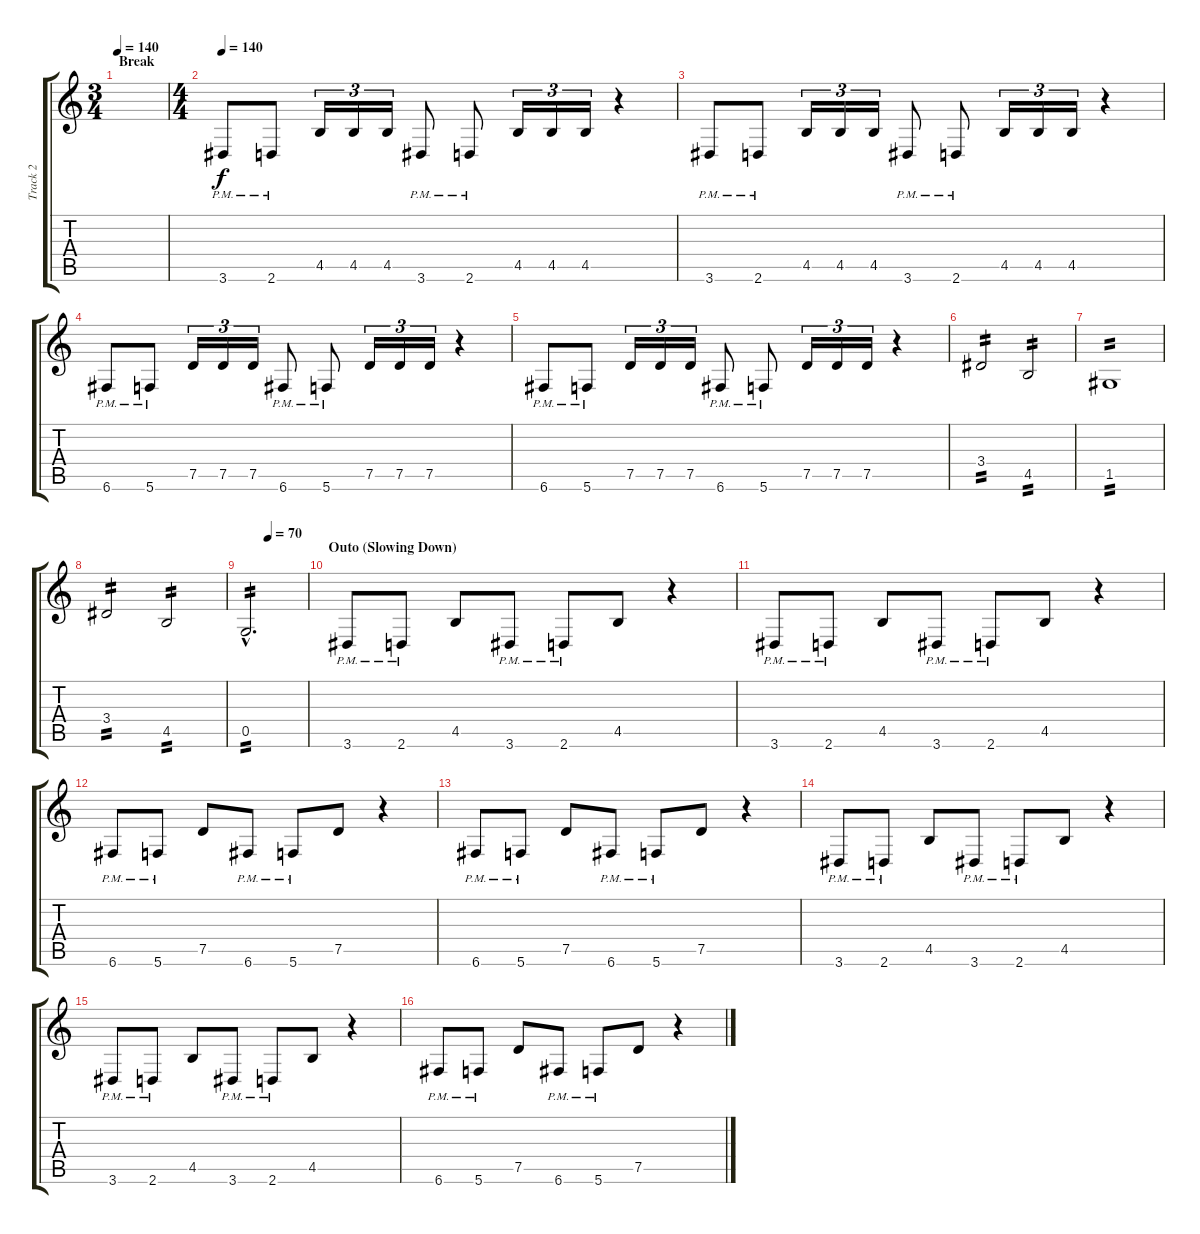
\track ("Track 2" "Track 2") {instrument overdrivenguitar}
\staff {score tabs}
\tuning (D4 A3 F3 C3 G2 C2) {hide}
\ts (3 4)
\section ("" "Break")
\tempo 140
\clef g2
\ks c
|
\ts (4 4)
\tempo 140
3.6{pm}.8 2.6{pm}.8 4.5.16{tu (3 2)} 4.5.16{tu (3 2)} 4.5.16{tu (3 2)} 3.6{pm}.8 2.6{pm}.8 4.5.16{tu (3 2)} 4.5.16{tu (3 2)} 4.5.16{tu (3 2)} r.4 |
3.6{pm}.8 2.6{pm}.8 4.5.16{tu (3 2)} 4.5.16{tu (3 2)} 4.5.16{tu (3 2)} 3.6{pm}.8 2.6{pm}.8 4.5.16{tu (3 2)} 4.5.16{tu (3 2)} 4.5.16{tu (3 2)} r.4 |
6.6{pm}.8 5.6{pm}.8 7.5.16{tu (3 2)} 7.5.16{tu (3 2)} 7.5.16{tu (3 2)} 6.6{pm}.8 5.6{pm}.8 7.5.16{tu (3 2)} 7.5.16{tu (3 2)} 7.5.16{tu (3 2)} r.4 |
6.6{pm}.8 5.6{pm}.8 7.5.16{tu (3 2)} 7.5.16{tu (3 2)} 7.5.16{tu (3 2)} 6.6{pm}.8 5.6{pm}.8 7.5.16{tu (3 2)} 7.5.16{tu (3 2)} 7.5.16{tu (3 2)} r.4 |
3.4.2{tp 2} 4.5.2{tp 2} |
1.5.1{tp 2} |
3.4.2{tp 2} 4.5.2{tp 2} |
\tempo (70 0.375)
0.5{hac}.2{d tp 2} |
\section ("" "Outo (Slowing Down)")
3.6{pm}.8 2.6{pm}.8 4.5.8 3.6{pm}.8 2.6{pm}.8 4.5.8 r.4 |
3.6{pm}.8 2.6{pm}.8 4.5.8 3.6{pm}.8 2.6{pm}.8 4.5.8 r.4 |
6.6{pm}.8 5.6{pm}.8 7.5.8 6.6{pm}.8 5.6{pm}.8 7.5.8 r.4 |
6.6{pm}.8 5.6{pm}.8 7.5.8 6.6{pm}.8 5.6{pm}.8 7.5.8 r.4 |
3.6{pm}.8 2.6{pm}.8 4.5.8 3.6{pm}.8 2.6{pm}.8 4.5.8 r.4 |
3.6{pm}.8 2.6{pm}.8 4.5.8 3.6{pm}.8 2.6{pm}.8 4.5.8 r.4 |
6.6{pm}.8 5.6{pm}.8 7.5.8 6.6{pm}.8 5.6{pm}.8 7.5.8 r.4
